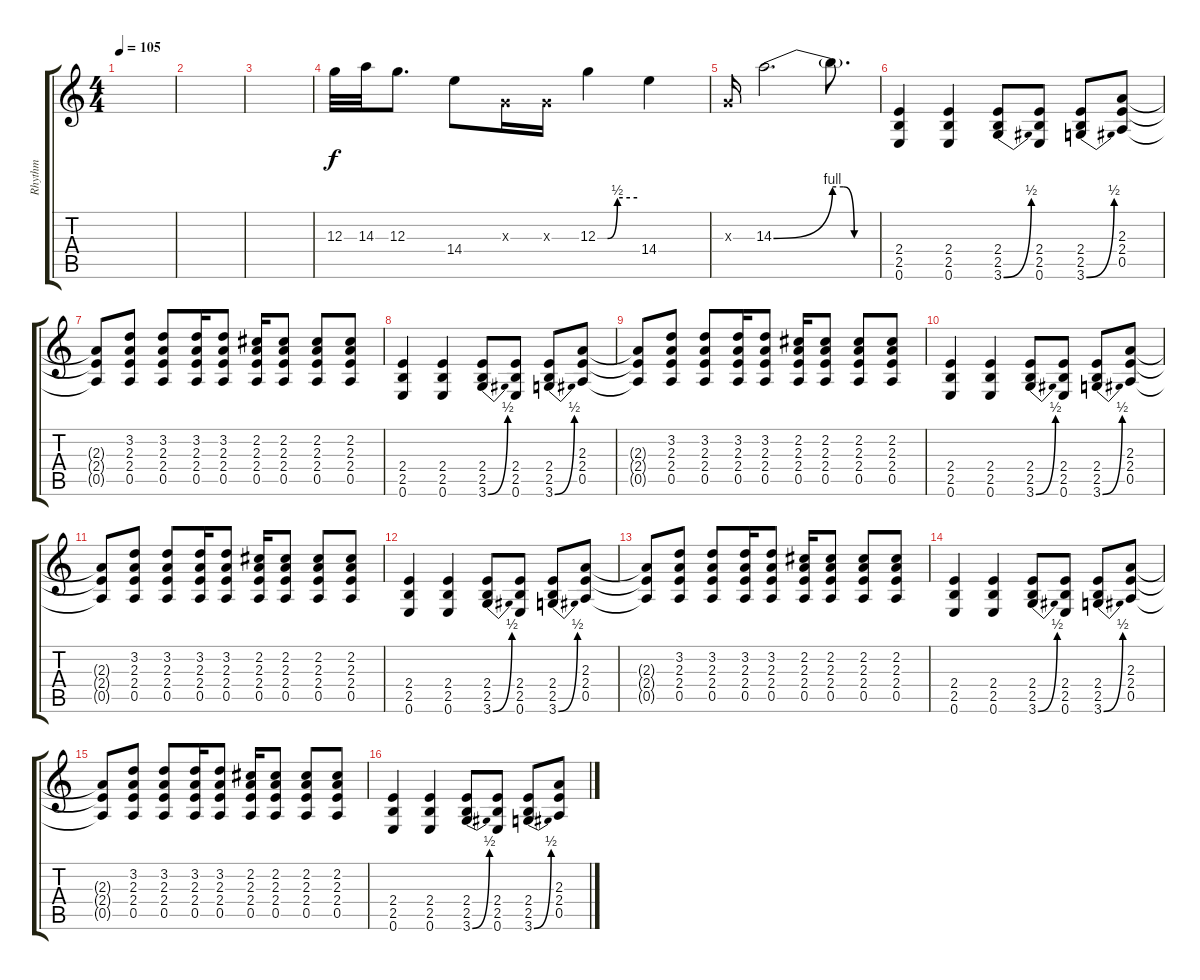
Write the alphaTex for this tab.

\track ("Rhythm" "Rhythm") {instrument overdrivenguitar}
\staff {score tabs}
\tuning (E4 B3 G3 D3 A2 E2) {hide}
\ts (4 4)
\tempo 105
\clef g2
\ks c
|
|
|
12.3.32 14.3.32 12.3.8{d} 14.4.8 0.3{x}.16 0.3{x}.16 12.3{be (custom 0 0 15 0 30 2 60 2)}.4 14.4.4 |
0.3{x}.16 14.3{be (bend 0 0 60 4)}.2{d} 14.3{be (custom 0 4 15 4 30 0 60 0) t}.8{d} |
(2.4 2.5 0.6).4 (2.4 2.5 0.6).4 (2.4 2.5 3.6{be (bend 0 0 60 2)}).8 (2.4 2.5 0.6).8 (2.4 2.5 3.6{be (bend 0 0 60 2)}).8 (2.3 2.4 0.5).8 |
(2.3{t} 2.4{t} 0.5{t}).8 (3.2 2.3 2.4 0.5).8 (3.2 2.3 2.4 0.5).8 (3.2 2.3 2.4 0.5).16 (3.2 2.3 2.4 0.5).8 (2.2 2.3 2.4 0.5).16 (2.2 2.3 2.4 0.5).8 (2.2 2.3 2.4 0.5).8 (2.2 2.3 2.4 0.5).8 |
(2.4 2.5 0.6).4 (2.4 2.5 0.6).4 (2.4 2.5 3.6{be (bend 0 0 60 2)}).8 (2.4 2.5 0.6).8 (2.4 2.5 3.6{be (bend 0 0 60 2)}).8 (2.3 2.4 0.5).8 |
(2.3{t} 2.4{t} 0.5{t}).8 (3.2 2.3 2.4 0.5).8 (3.2 2.3 2.4 0.5).8 (3.2 2.3 2.4 0.5).16 (3.2 2.3 2.4 0.5).8 (2.2 2.3 2.4 0.5).16 (2.2 2.3 2.4 0.5).8 (2.2 2.3 2.4 0.5).8 (2.2 2.3 2.4 0.5).8 |
(2.4 2.5 0.6).4 (2.4 2.5 0.6).4 (2.4 2.5 3.6{be (bend 0 0 60 2)}).8 (2.4 2.5 0.6).8 (2.4 2.5 3.6{be (bend 0 0 60 2)}).8 (2.3 2.4 0.5).8 |
(2.3{t} 2.4{t} 0.5{t}).8 (3.2 2.3 2.4 0.5).8 (3.2 2.3 2.4 0.5).8 (3.2 2.3 2.4 0.5).16 (3.2 2.3 2.4 0.5).8 (2.2 2.3 2.4 0.5).16 (2.2 2.3 2.4 0.5).8 (2.2 2.3 2.4 0.5).8 (2.2 2.3 2.4 0.5).8 |
(2.4 2.5 0.6).4 (2.4 2.5 0.6).4 (2.4 2.5 3.6{be (bend 0 0 60 2)}).8 (2.4 2.5 0.6).8 (2.4 2.5 3.6{be (bend 0 0 60 2)}).8 (2.3 2.4 0.5).8 |
(2.3{t} 2.4{t} 0.5{t}).8 (3.2 2.3 2.4 0.5).8 (3.2 2.3 2.4 0.5).8 (3.2 2.3 2.4 0.5).16 (3.2 2.3 2.4 0.5).8 (2.2 2.3 2.4 0.5).16 (2.2 2.3 2.4 0.5).8 (2.2 2.3 2.4 0.5).8 (2.2 2.3 2.4 0.5).8 |
(2.4 2.5 0.6).4 (2.4 2.5 0.6).4 (2.4 2.5 3.6{be (bend 0 0 60 2)}).8 (2.4 2.5 0.6).8 (2.4 2.5 3.6{be (bend 0 0 60 2)}).8 (2.3 2.4 0.5).8 |
(2.3{t} 2.4{t} 0.5{t}).8 (3.2 2.3 2.4 0.5).8 (3.2 2.3 2.4 0.5).8 (3.2 2.3 2.4 0.5).16 (3.2 2.3 2.4 0.5).8 (2.2 2.3 2.4 0.5).16 (2.2 2.3 2.4 0.5).8 (2.2 2.3 2.4 0.5).8 (2.2 2.3 2.4 0.5).8 |
(2.4 2.5 0.6).4 (2.4 2.5 0.6).4 (2.4 2.5 3.6{be (bend 0 0 60 2)}).8 (2.4 2.5 0.6).8 (2.4 2.5 3.6{be (bend 0 0 60 2)}).8 (2.3 2.4 0.5).8
